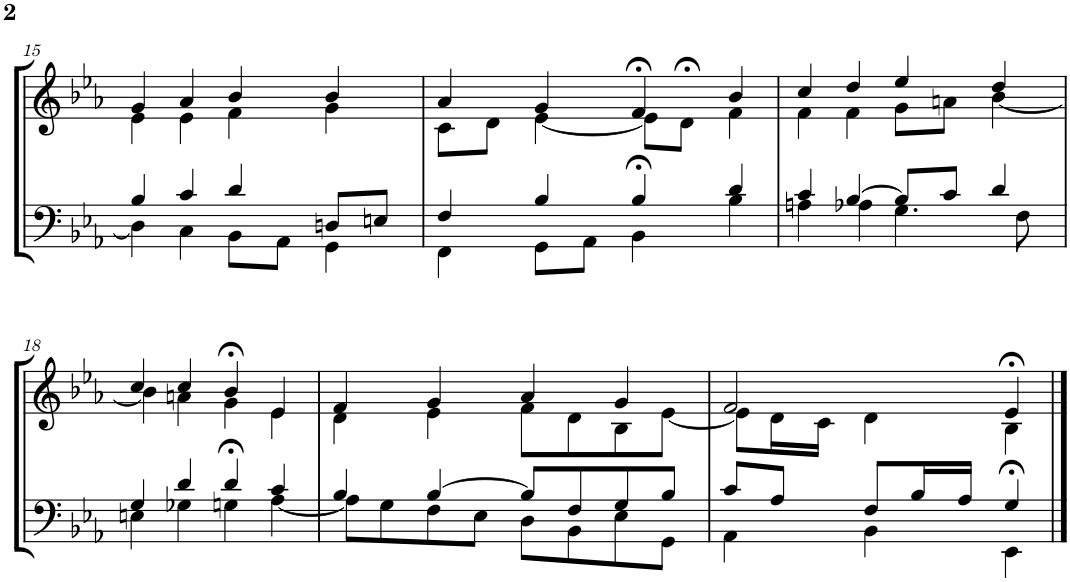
**kern	**kern
*part2	*part1
*staff2	*staff1
*I"Tenor/Baß	*I"Sopran/Alt
!!LO:PB:g=z
*clefF4	*clefG2
*k[b-e-a-]	*k[b-e-a-]
*M4/4	*M4/4
=15	=15
*^	*^
4B-/	4D-\]	4g/	4e-\
4c/	4C\	4a-/	4e-\
4d/	8BB-\L	4b-/	4f\
.	8AA-\J	.	.
8Dn/L	4GG\	4b-/	4g\
8En/J	.	.	.
=16	=16	=16	=16
4F/	4FF\	4a-/	8c\L
.	.	.	8d\J
4B-/	8GG\L	4g/	[4e-\
.	8AA-\J	.	.
4B-/	4BB->\	4f>/	8e-\L]
.	.	.	8d>\J
4d/	4B-\	4b-/	4f\
=17	=17	=17	=17
4c/	4An\	4cc/	4f\
[4B-/	4A-X\	4dd/	4f\
8B-/L]	4.G\	4ee-/	8g\L
8c/J	.	.	8an\J
4d/	.	4dd/	[4b-\
.	8F\	.	.
!!LO:LB:g=z	!!
=18	=18	=18	=18
4G/	4En\	4cc/	4b-\]
4d/	4G-X\	4cc/	4an\
4d/	4Gn>\	4b->/	4g\
4c/	[4A-\	4e-/	4e-\
=19	=19	=19	=19
4B-/	8A-\L]	4f/	4d\
.	8G\	.	.
[4B-/	8F\	4g/	4e-\
.	8E-\J	.	.
8B-/L]	8D\L	4a-/	8f\L
8F/	8BB-\	.	8d\
8G/	8E-\	4g/	8B-\
8B-/J	8GG\J	.	[8e-\J
=20	=20	=20	=20
8c/L	4AA-\	2f/	8e-\L]
8A-/J	.	.	16d\L
.	.	.	16c\JJ
8F/L	4BB-\	.	4d\
16B-/L	.	.	.
16A-/JJ	.	.	.
4G/	4EE->\	4e->/	4B-\
*v	*v	*	*
*	*v	*v
==	==
*-	*-
